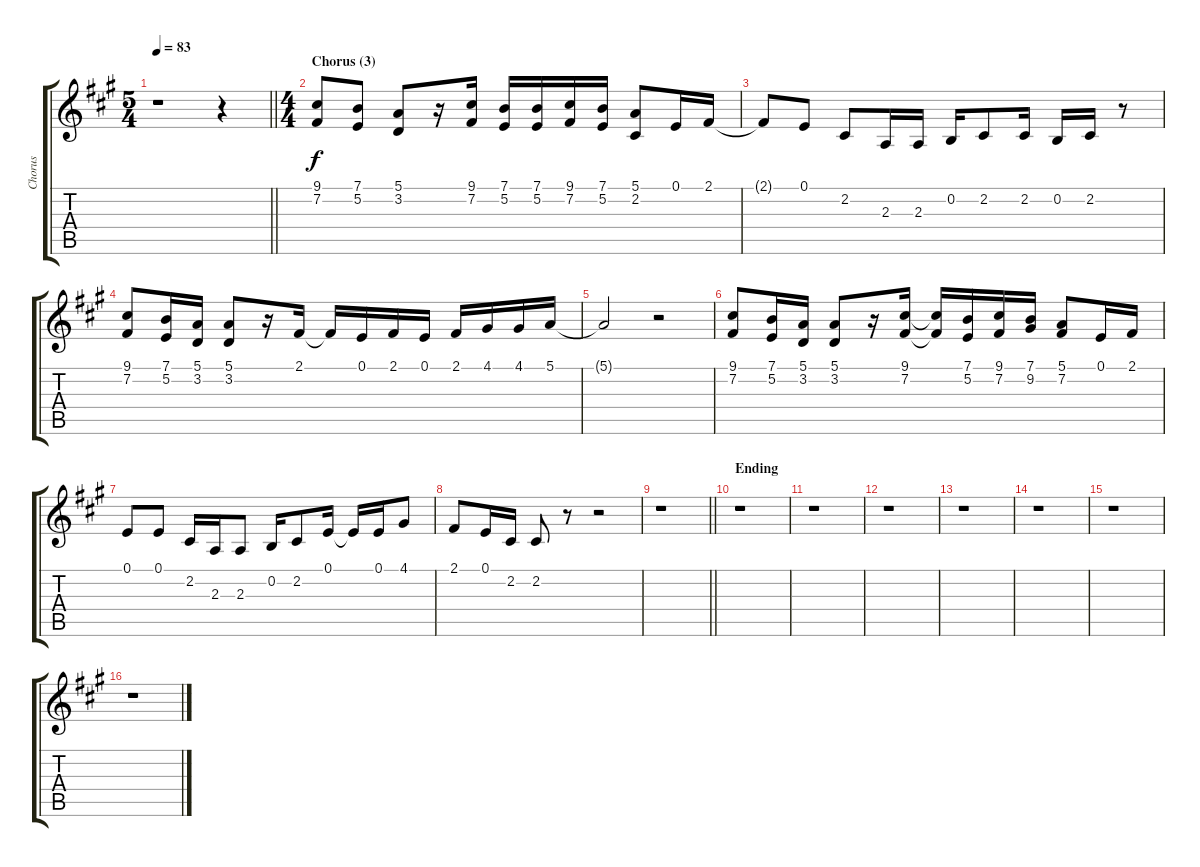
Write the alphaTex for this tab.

\track ("Chorus" "Chorus") {instrument sopranosax}
\staff {score tabs}
\tuning (E4 B3 G3 D3 A2 E2) {hide}
\ts (5 4)
\tempo 83
\clef g2
\barLineRight lightlight
\ks f#minor
r.1{dy f} r.4 |
\ts (4 4)
\section ("" "Chorus (3)")
(9.1 7.2).8 (7.1 5.2).8 (5.1 3.2).8 r.16 (9.1 7.2).16 (7.1 5.2).16 (7.1 5.2).16 (9.1 7.2).16 (7.1 5.2).16 (5.1 2.2).8 0.1.16 2.1.16 |
2.1{t}.8 0.1.8 2.2.8 2.3.16 2.3.16 0.2.16 2.2.8 2.2.16 0.2.16 2.2.16 r.8 |
(9.1 7.2).8 (7.1 5.2).16 (5.1 3.2).16 (5.1 3.2).8 r.16 2.1.16 2.1{t}.16 0.1.16 2.1.16 0.1.16 2.1.16 4.1.16 4.1.16 5.1.16 |
5.1{t}.2 r.2 |
(9.1 7.2).8 (7.1 5.2).16 (5.1 3.2).16 (5.1 3.2).8 r.16 (9.1 7.2).16 (9.1{t} 7.2{t}).16 (7.1 5.2).16 (9.1 7.2).16 (7.1 9.2).16 (5.1 7.2).8 0.1.16 2.1.16 |
0.1.8 0.1.8 2.2.16 2.3.16 2.3.8 0.2.16 2.2.8 0.1.16 0.1{t}.16 0.1.16 4.1.8 |
2.1.8 0.1.16 2.2.16 2.2.8 r.8 r.2 |
\barLineRight lightlight
r.1 |
\section ("" "Ending")
r.1 |
r.1 |
r.1 |
r.1 |
r.1 |
r.1 |
r.1
